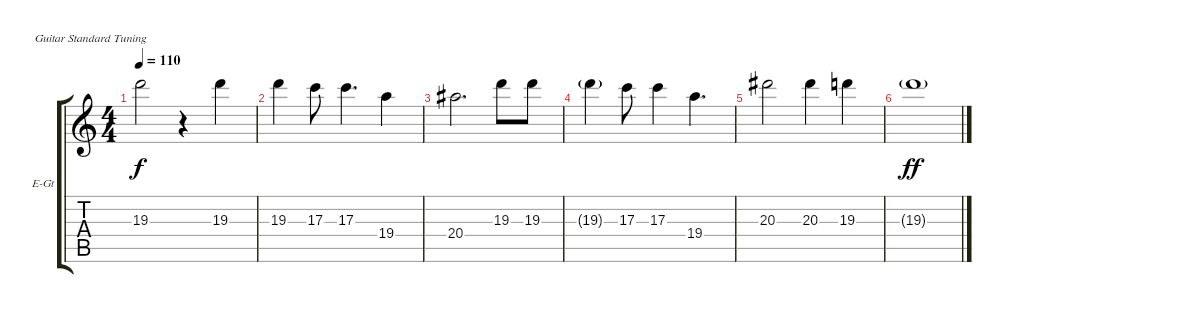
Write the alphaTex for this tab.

\defaultSystemsLayout 4
\bracketExtendMode groupsimilarinstruments
\firstSystemTrackNameOrientation horizontal
\otherSystemsTrackNameOrientation horizontal
\track ("Electric Guitar" "E-Gt") {instrument electricguitarclean}
\staff {score tabs}
\tuning (E4 B3 G3 D3 A2 E2)
\ts (4 4)
\tempo 110
\clef g2
\ks c
19.3.2{dy f} r.4 19.3.4 |
19.3.4 17.3.8 17.3.4{d} 19.4.4 |
20.4.2{d} 19.3.8 19.3.8 |
19.3{g}.4 17.3.8 17.3.4 19.4.4{d} |
20.3.2 20.3.4 19.3.4 |
19.3{g}.1{dy ff}
